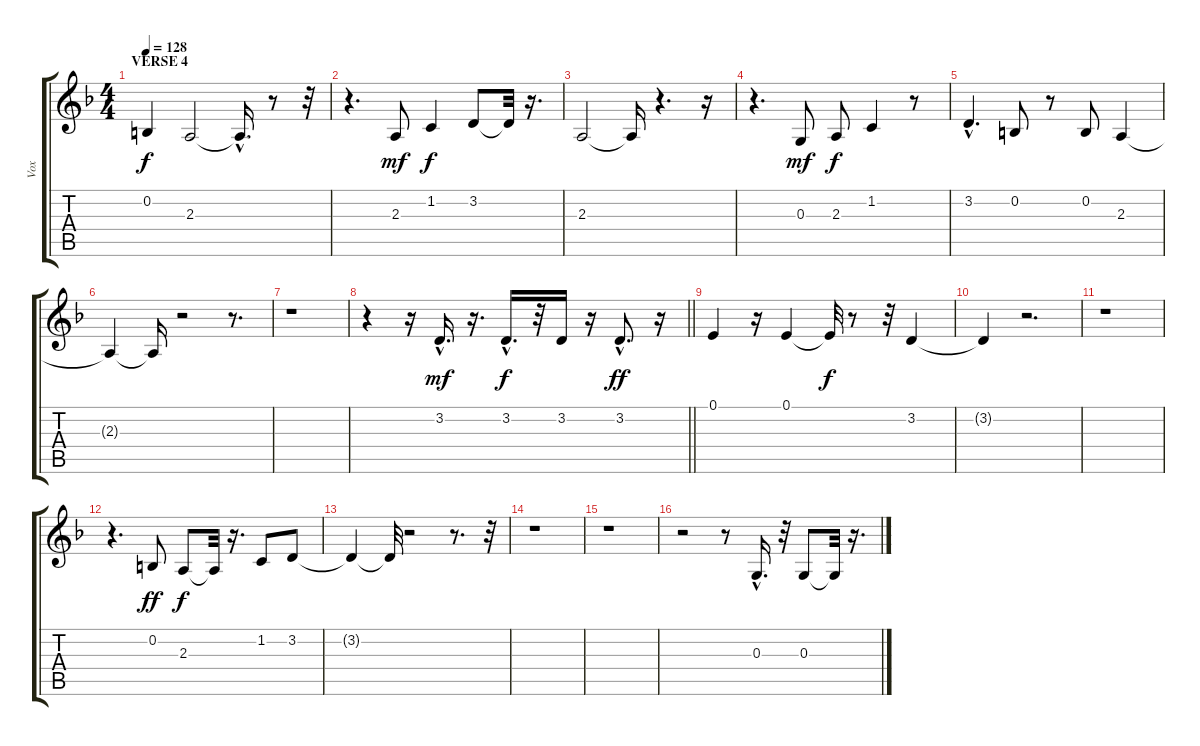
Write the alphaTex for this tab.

\track ("Vox" "Vox") {instrument oboe}
\staff {score tabs}
\tuning (E4 B3 G3 D3 A2 E2) {hide}
\ts (4 4)
\section ("" "VERSE 4")
\tempo 128
\clef g2
\ks f
0.2.4{dy f} 2.3.2 2.3{hac t}.16{d} r.8 r.32 |
r.4{d} 2.3.8{dy mf} 1.2.4{dy f} 3.2.8 3.2{t}.32 r.16{d} |
2.3.2 2.3{t}.16 r.4{d} r.16 |
r.4{d} 0.3.8{dy mf} 2.3.8{dy f} 1.2.4 r.8 |
3.2{hac}.4{d} 0.2.8 r.8 0.2.8 2.3.4 |
2.3{t}.4 2.3{t}.16 r.2 r.8{d} |
r.1 |
\barLineRight lightlight
r.4 r.16 3.2{hac}.16{d dy mf} r.16{d} 3.2{hac}.16{d dy f} r.32 3.2.16 r.16 3.2{hac}.8{d dy ff} r.16 |
0.1.4 r.16 0.1.4 0.1{t}.32{dy f} r.8 r.32 3.2.4 |
3.2{t}.4 r.2{d} |
r.1 |
r.4{d} 0.2.8{dy ff} 2.3.8{dy f} 2.3{t}.32 r.16{d} 1.2.8 3.2.8 |
3.2{t}.4 3.2{t}.32 r.2 r.8{d} r.32 |
r.1 |
r.1 |
r.2 r.8 0.3{hac}.16{d} r.32 0.3.8 0.3{t}.32 r.16{d}
